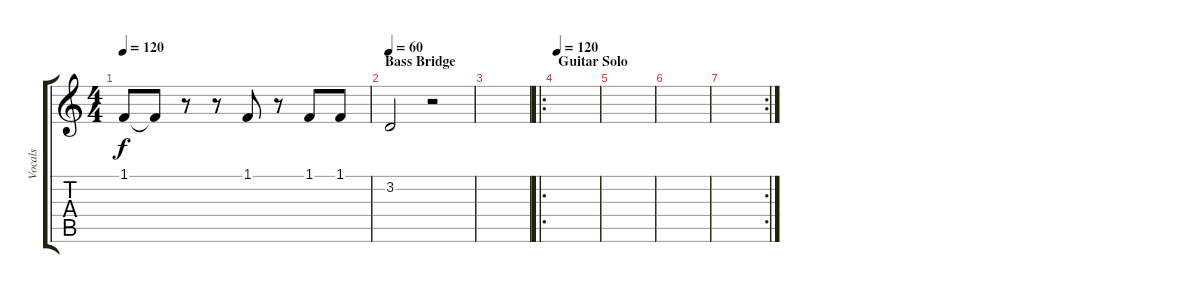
\track ("Vocals" "Vocals") {instrument oboe}
\staff {score tabs}
\tuning (E4 B3 G3 D3 A2 E2) {hide}
\ts (4 4)
\tempo 120
\clef g2
\ks c
1.1{t}.8{dy f} 1.1{t}.8 r.8 r.8 1.1.8 r.8 1.1.8 1.1.8 |
\section ("" "Bass Bridge")
\tempo 60
3.2.2 r.2 |
|
\ro
\section ("" "Guitar Solo")
\tempo 120
|
|
|
\rc 2
